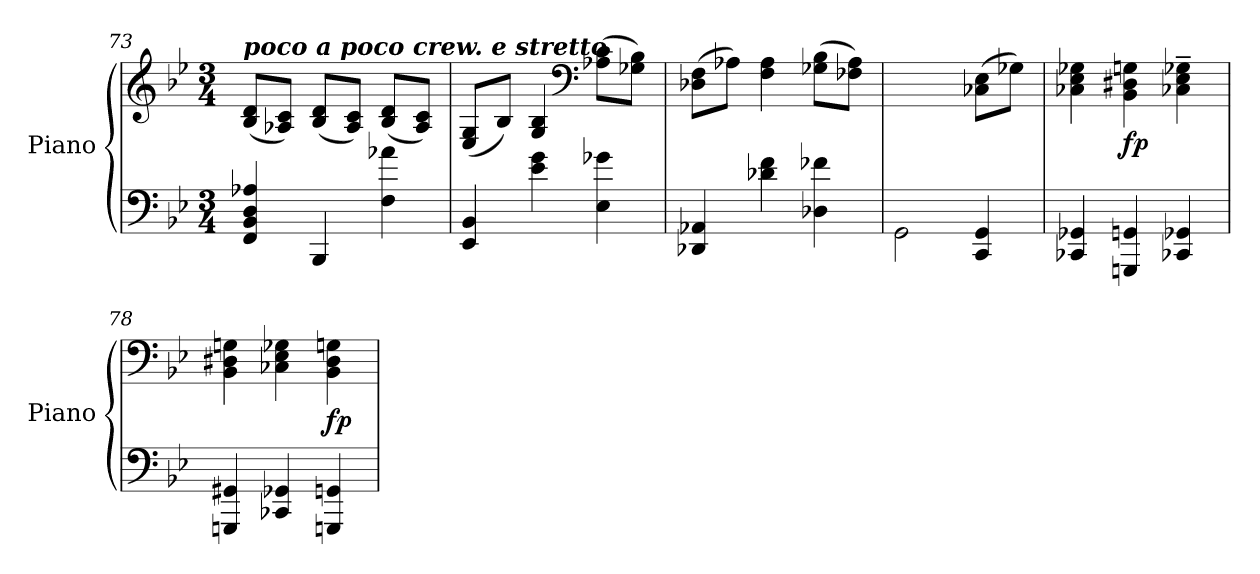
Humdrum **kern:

**kern	**kern	**dynam
*part1	*part1	*part1
*staff2	*staff1	*staff1/2
*I"Piano	*	*
*I'Piano	*	*
*clefF4	*clefG2	*
*k[b-e-]	*k[b-e-]	*
*M3/4	*M3/4	*
=73	=73	=73
!	!LO:TX:a:Bi:t=poco a poco crew. e stretto	!
4FF/ 4BB-/ 4D/ 4A-X/	(>8B-/ 8d/L	.
.	8A-X/ 8c/J)	.
4BBB-/	(>8B-/ 8d/L	.
.	8A-/ 8c/J)	.
4F\ 4a-X\	(>8B-/ 8d/L	.
.	8A-/ 8c/J)	.
=74	=74	=74
4EE-/ 4BB-/	(>8E-/ 8G/L	.
.	8B-/J)	.
4e-\ 4g\	4G/ 4B-/	.
*	*clefF4	*
4E-\ 4g-X\	(>8A-X\ 8c\L	.
.	8G-X\ 8B-\J)	.
!!LO:LB:g=z
=75	=75	=75
4DD-X/ 4AA-X/	(>8D-X\ 8F\L	.
.	8A-X\J)	.
4d-X\ 4f\	4F\ 4A-\	.
4D-X\ 4f-X\	(>8G-X\ 8B-\L	.
.	8F-X\ 8A-\J)	.
=76	=76	=76
2GG\	2ryy	.
4CC/ 4GG/	(>8C-X\ 8E-\L	.
.	8G-X\J)	.
=77	=77	=77
4CC-X/ 4GG-X/	4C-X\ 4E-\ 4G-X\	.
!	!	!LO:DY:b
4GGGn/ 4GGn/	4BB-\ 4D#X\ 4Gn\	fp
4CC-X/ 4GG-X/	4C-X\~> 4E-\~> 4G-X\~>	.
=78	=78	=78
4GGGn/ 4GG#X/	4BB-\ 4D#X\ 4Gn\	.
4CC-X/ 4GG-X/	4C-X\ 4E-\ 4G-X\	.
!	!	!LO:DY:b
4GGGn/ 4GGn/	4BB-\ 4D#\ 4Gn\	fp
=	=	=
*-	*-	*-
